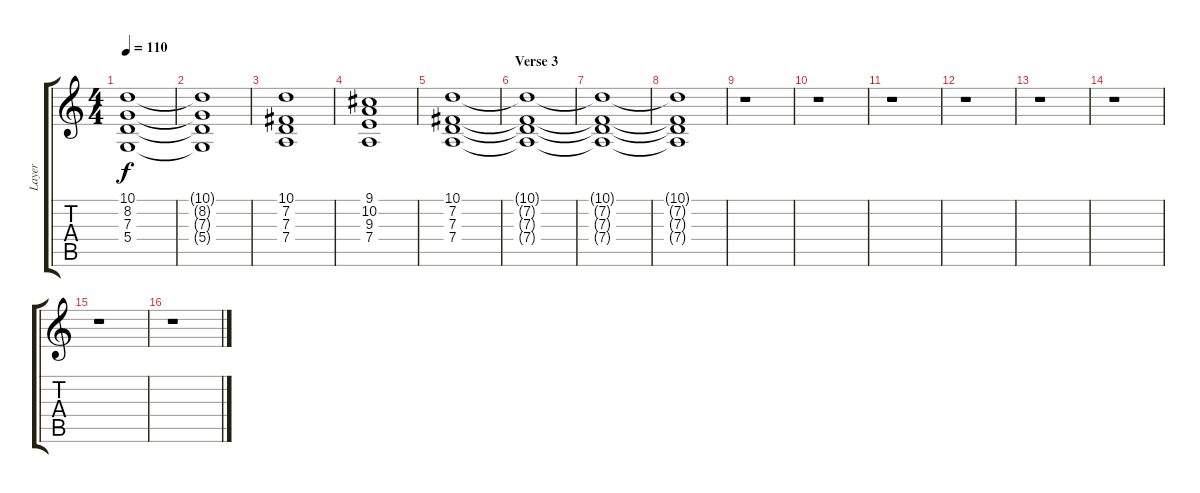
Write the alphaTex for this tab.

\track ("Layer" "Layer") {instrument synthstrings1}
\staff {score tabs}
\tuning (E4 B3 G3 D3 A2 E2) {hide}
\ts (4 4)
\tempo 110
\clef g2
\ks c
(10.1 8.2 7.3 5.4).1{dy f} |
(10.1{t} 8.2{t} 7.3{t} 5.4{t}).1 |
(10.1 7.2 7.3 7.4).1 |
(9.1 10.2 9.3 7.4).1 |
(10.1 7.2 7.3 7.4).1{volume 0} |
\section ("" "Verse 3")
(10.1{t} 7.2{t} 7.3{t} 7.4{t}).1 |
(10.1{t} 7.2{t} 7.3{t} 7.4{t}).1 |
(10.1{t} 7.2{t} 7.3{t} 7.4{t}).1 |
r.1 |
r.1 |
r.1 |
r.1 |
r.1 |
r.1 |
r.1 |
r.1
